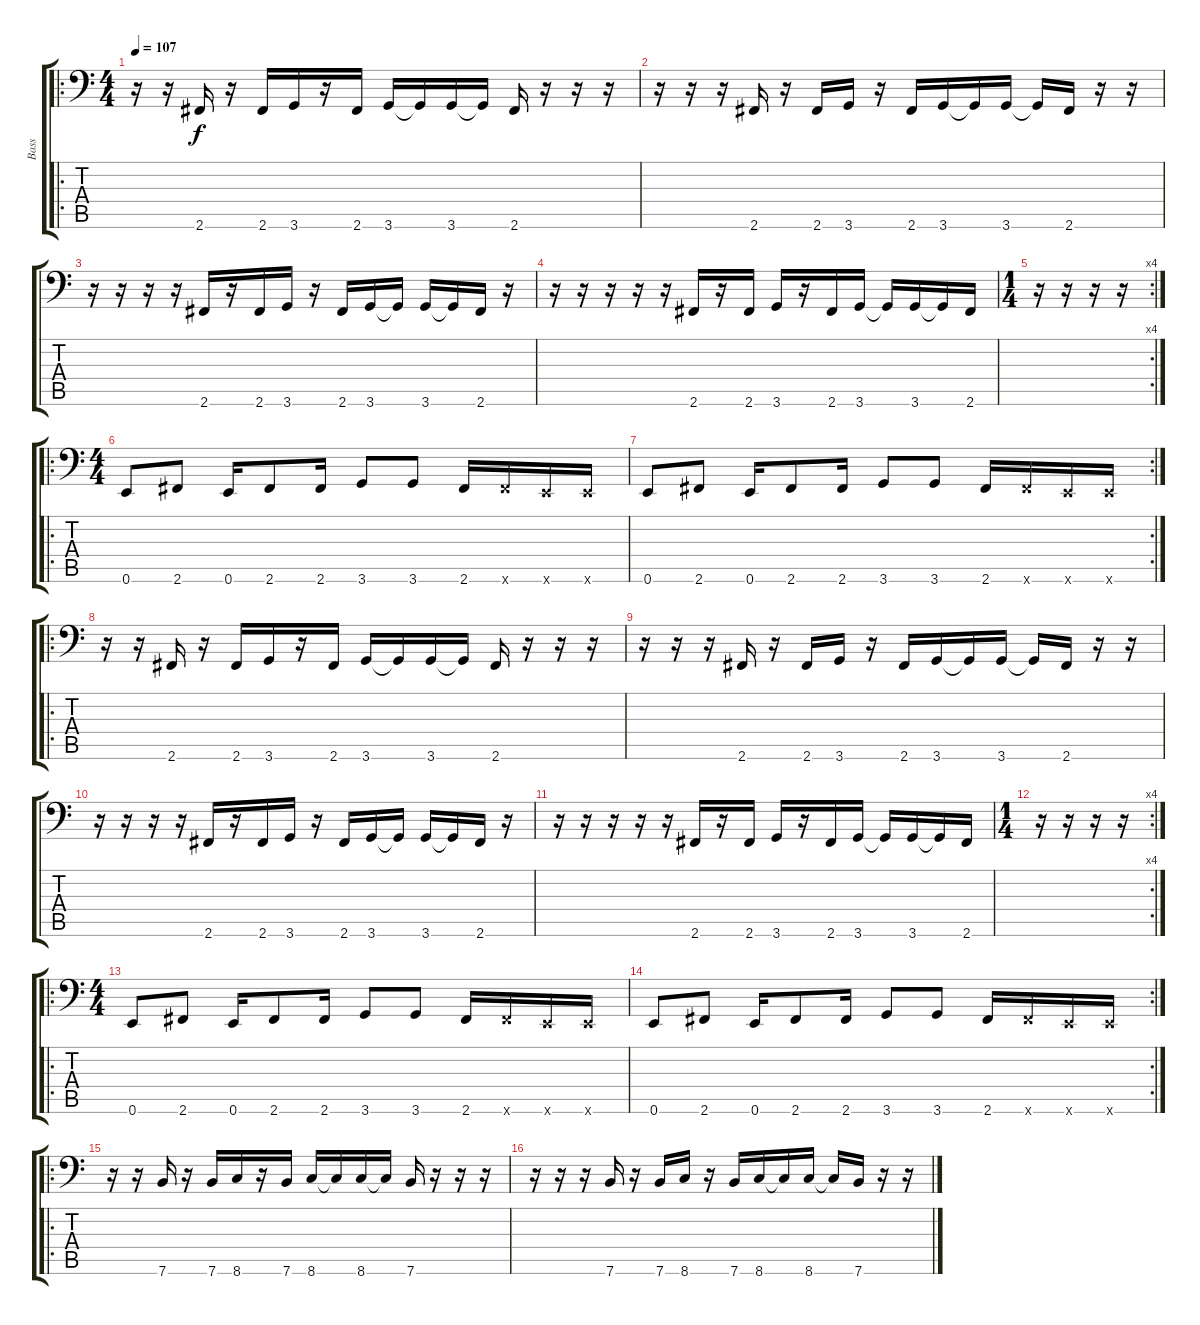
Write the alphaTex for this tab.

\track ("Bass" "Bass") {instrument electricbassfinger}
\staff {score tabs}
\tuning (E3 B2 G2 D2 A1 E1) {hide}
\ro
\ts (4 4)
\tempo 107
\clef f4
\ks c
r.16{dy f instrument electricbassfinger} r.16 2.6.16 r.16 2.6.16 3.6.16 r.16 2.6.16 3.6.16 3.6{t}.16 3.6.16 3.6{t}.16 2.6.16 r.16 r.16 r.16 |
r.16 r.16 r.16 2.6.16 r.16 2.6.16 3.6.16 r.16 2.6.16 3.6.16 3.6{t}.16 3.6.16 3.6{t}.16 2.6.16 r.16 r.16 |
r.16 r.16 r.16 r.16 2.6.16 r.16 2.6.16 3.6.16 r.16 2.6.16 3.6.16 3.6{t}.16 3.6.16 3.6{t}.16 2.6.16 r.16 |
r.16 r.16 r.16 r.16 r.16 2.6.16 r.16 2.6.16 3.6.16 r.16 2.6.16 3.6.16 3.6{t}.16 3.6.16 3.6{t}.16 2.6.16 |
\rc 4
\ts (1 4)
r.16 r.16 r.16 r.16 |
\ro
\ts (4 4)
0.6.8 2.6.8 0.6.16 2.6.8 2.6.16 3.6.8 3.6.8 2.6.16 2.6{x}.16 0.6{x}.16 0.6{x}.16 |
\rc 2
0.6.8 2.6.8 0.6.16 2.6.8 2.6.16 3.6.8 3.6.8 2.6.16 2.6{x}.16 0.6{x}.16 0.6{x}.16 |
\ro
r.16 r.16 2.6.16 r.16 2.6.16 3.6.16 r.16 2.6.16 3.6.16 3.6{t}.16 3.6.16 3.6{t}.16 2.6.16 r.16 r.16 r.16 |
r.16 r.16 r.16 2.6.16 r.16 2.6.16 3.6.16 r.16 2.6.16 3.6.16 3.6{t}.16 3.6.16 3.6{t}.16 2.6.16 r.16 r.16 |
r.16 r.16 r.16 r.16 2.6.16 r.16 2.6.16 3.6.16 r.16 2.6.16 3.6.16 3.6{t}.16 3.6.16 3.6{t}.16 2.6.16 r.16 |
r.16 r.16 r.16 r.16 r.16 2.6.16 r.16 2.6.16 3.6.16 r.16 2.6.16 3.6.16 3.6{t}.16 3.6.16 3.6{t}.16 2.6.16 |
\rc 4
\ts (1 4)
r.16 r.16 r.16 r.16 |
\ro
\ts (4 4)
0.6.8 2.6.8 0.6.16 2.6.8 2.6.16 3.6.8 3.6.8 2.6.16 2.6{x}.16 0.6{x}.16 0.6{x}.16 |
\rc 2
0.6.8 2.6.8 0.6.16 2.6.8 2.6.16 3.6.8 3.6.8 2.6.16 2.6{x}.16 0.6{x}.16 0.6{x}.16 |
\ro
r.16 r.16 7.6.16 r.16 7.6.16 8.6.16 r.16 7.6.16 8.6.16 8.6{t}.16 8.6.16 8.6{t}.16 7.6.16 r.16 r.16 r.16 |
r.16 r.16 r.16 7.6.16 r.16 7.6.16 8.6.16 r.16 7.6.16 8.6.16 8.6{t}.16 8.6.16 8.6{t}.16 7.6.16 r.16 r.16
